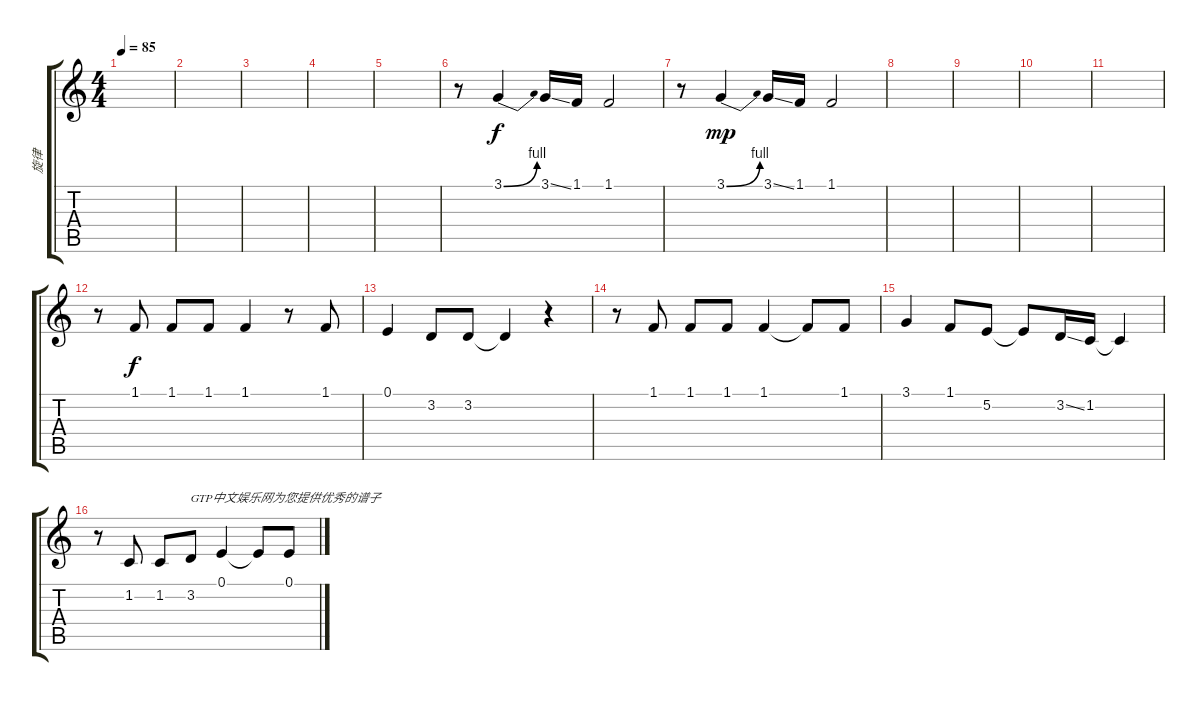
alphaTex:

\track ("旋律" "旋律") {instrument flute}
\staff {score tabs}
\tuning (E4 B3 G3 D3 A2 E2) {hide}
\ts (4 4)
\tempo 85
\clef g2
\ks c
|
|
|
|
|
r.8 3.1{be (bend 0 0 60 4)}.4 3.1{ss}.16 1.1.16 1.1.2 |
r.8 3.1{be (bend 0 0 60 4)}.4{dy mp} 3.1{ss}.16 1.1.16 1.1.2 |
|
|
|
|
r.8 1.1.8{dy f} 1.1.8 1.1.8 1.1.4 r.8 1.1.8 |
0.1.4 3.2.8 3.2.8 3.2{t}.4 r.4 |
r.8 1.1.8 1.1.8 1.1.8 1.1.4 1.1{t}.8 1.1.8 |
3.1.4 1.1.8 5.2.8 5.2{t}.8 3.2{ss}.16 1.2.16 1.2{t}.4 |
r.8 1.2.8 1.2.8 3.2.8{txt "GTP中文娱乐网为您提供优秀的谱子"} 0.1.4 0.1{t}.8 0.1.8
